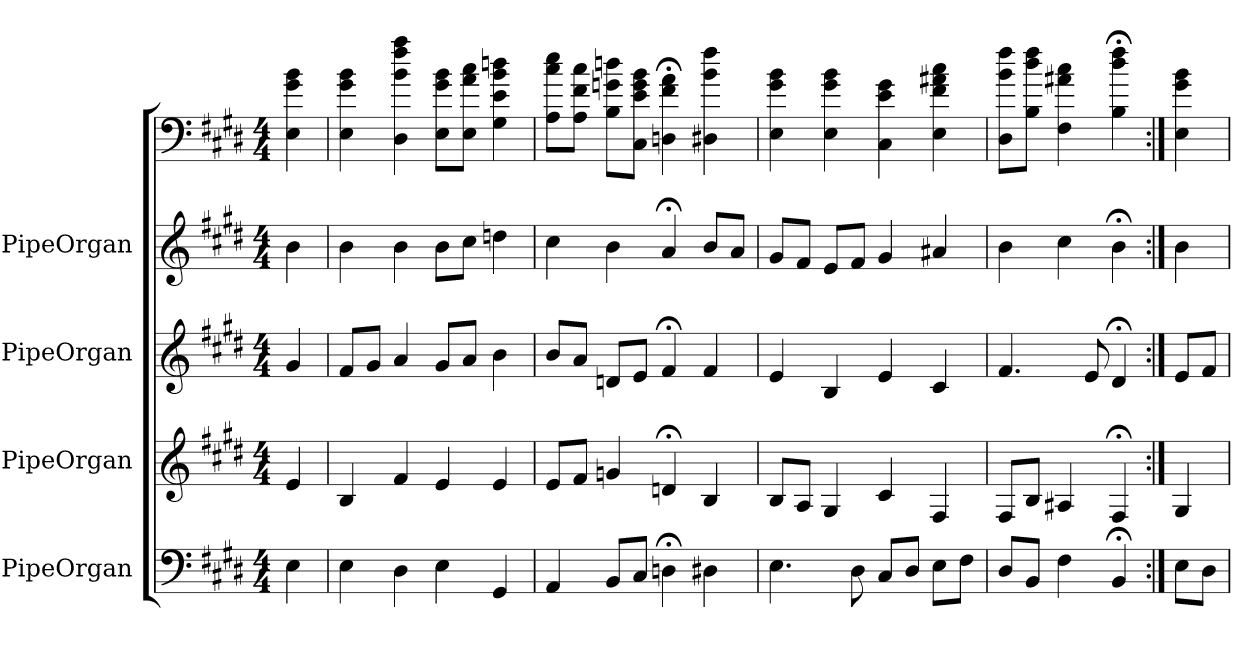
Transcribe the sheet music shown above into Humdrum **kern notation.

**kern	**kern	**kern	**kern	**kern
*part5	*part4	*part3	*part2	*part1
*staff5	*staff4	*staff3	*staff2	*staff1
*I"PipeOrgan	*I"PipeOrgan	*I"PipeOrgan	*I"PipeOrgan	*
*k[f#c#g#d#]	*k[f#c#g#d#]	*k[f#c#g#d#]	*k[f#c#g#d#]	*k[f#c#g#d#]
*E:	*E:	*E:	*E:	*E:
*M4/4	*M4/4	*M4/4	*M4/4	*M4/4
*MM60	*MM60	*MM60	*MM60	*MM60
=	=	=	=	=
4E	4e	4g#	4b	4E 4g# 4b
=1	=1	=1	=1	=1
4E	4B	8f#L	4b	4E 4g# 4b
.	.	8g#J	.	.
4D#	4f#	4a	4b	4D# 4b 4ff# 4aa
4E	4e	8g#L	8bL	8E 8g# 8bL
.	.	8aJ	8cc#J	8E 8a 8cc#J
4GG#	4e	4b	4ddn	4G# 4e 4b 4ddn
=2	=2	=2	=2	=2
4AA	8eL	8bL	4cc#	8A 8cc# 8eeL
.	8f#J	8aJ	.	8A 8f# 8cc#J
8BBL	4gn	8dnL	4b	8B 8gn 8ddnL
8C#J	.	8eJ	.	8C# 8e 8g 8bJ
4Dn;<	4dn;<	4f#;<	4a;<	4Dn;< 4f#;< 4a;<
4D#X	4B	4f#	8bL	4D#X 4b 4ff#
.	.	.	8aJ	.
=3	=3	=3	=3	=3
4.E	8BL	4e	8g#L	4E 4g# 4b
.	8AJ	.	8f#J	.
.	4G#	4B	8eL	4E 4g# 4b
8D#	.	.	8f#J	.
8C#L	4c#	4e	4g#	4C# 4e 4g#
8D#J	.	.	.	.
8EL	4F#	4c#	4a#X	4E 4f# 4a#X 4cc#
8F#J	.	.	.	.
=4	=4	=4	=4	=4
8D#L	8F#L	4.f#	4b	8D# 8b 8ff#L
8BBJ	8BJ	.	.	8B 8dd# 8ff#J
4F#	4A#X	.	4cc#	4F# 4a#X 4cc#
.	.	8e	.	.
4BB;<	4F#;<	4d#;<	4b;<	4B;< 4dd#;< 4ff#;<
=:|!	=:|!	=:|!	=:|!	=:|!
8EL	4G#	8eL	4b	4E 4g# 4b
8D#J	.	8f#J	.	.
=	=	=	=	=
*-	*-	*-	*-	*-
